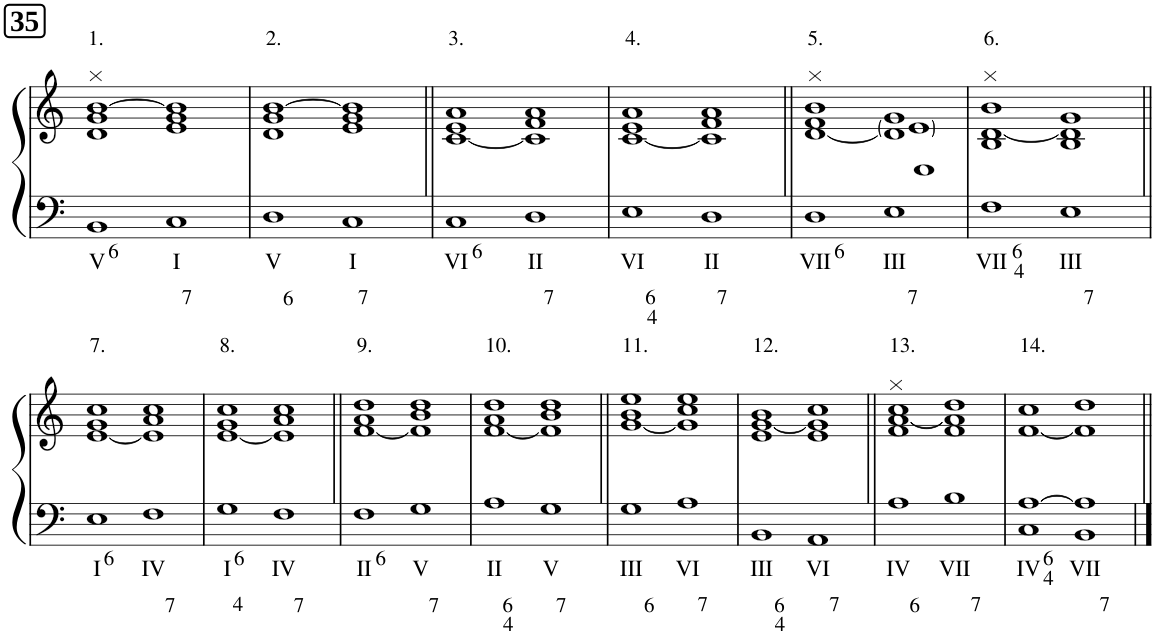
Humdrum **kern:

**kern	**text	**kern
*part1	*part1	*part1
*staff2	*staff2	*staff1
*I"Piano	*	*
*I'Pno	*	*
*clefF4	*	*clefG2
*k[]	*	*k[]
*M8/4	*	*M8/4
!!LO:REH:place=s1:a:B:cj:fs=14:t=35
=1	=1	=1
!	!	!LO:TX:a:t=1.
!LO:TX:b:t=6	!	!
!	!LO:LY:b	!
1BB	V	1d 1g [1b
!LO:TX:b:t=7	!	!
!	!LO:LY:b	!
1C	I	1e 1g 1b]
=2	=2	=2
!	!	!LO:TX:a:t=2.
!LO:TX:b:t=6	!	!
!	!LO:LY:b	!
1D	V	1d 1g [1b
!LO:TX:b:t=7	!	!
!	!LO:LY:b	!
1C	I	1e 1g 1b]
=3||	=3||	=3||
!	!	!LO:TX:a:t=3.
!LO:TX:b:t=6	!	!
!	!LO:LY:b	!
1C	VI	[1c 1e 1a
!LO:TX:b:t=7	!	!
!	!LO:LY:b	!
1D	II	1c] 1f 1a
=4	=4	=4
!	!	!LO:TX:a:t=4.
!LO:TX:b:t=6	!	!
!LO:TX:b:t=4	!	!
!	!LO:LY:b	!
1E	VI	[1c 1e 1a
!LO:TX:b:t=7	!	!
!	!LO:LY:b	!
1D	II	1c] 1f 1a
=5||	=5||	=5||
!	!	!LO:TX:a:t=5.
!LO:TX:b:t=6	!	!
!	!LO:LY:b	!
1D	VII	[1d 1f 1b
!LO:TX:b:t=7	!	!
!	!LO:LY:b	!
1E	III	1d] 1e 1g 1b
=6	=6	=6
!	!	!LO:TX:a:t=6.
!LO:TX:b:t=6	!	!
!LO:TX:b:t=4	!	!
!	!LO:LY:b	!
1F	VII	1B [1d 1b
!LO:TX:b:t=7	!	!
!	!LO:LY:b	!
1E	III	1B 1d] 1g
!!LO:LB:g=z
=7||	=7||	=7||
!	!	!LO:TX:a:t=7.
!LO:TX:b:t=6	!	!
!	!LO:LY:b	!
1E	I	[1e 1g 1cc
!LO:TX:b:t=7	!	!
!	!LO:LY:b	!
1F	IV	1e] 1a 1cc
=8	=8	=8
!	!	!LO:TX:a:t=8.
!LO:TX:b:t=6	!	!
!LO:TX:b:t=4	!	!
!	!LO:LY:b	!
1G	I	[1e 1g 1cc
!LO:TX:b:t=7	!	!
!	!LO:LY:b	!
1F	IV	1e] 1a 1cc
=9||	=9||	=9||
!	!	!LO:TX:a:t=9.
!LO:TX:b:t=6	!	!
!	!LO:LY:b	!
1F	II	[1f 1a 1dd
!LO:TX:b:t=7	!	!
!	!LO:LY:b	!
1G	V	1f] 1b 1dd
=10	=10	=10
!	!	!LO:TX:a:t=10.
!LO:TX:b:t=6	!	!
!LO:TX:b:t=4	!	!
!	!LO:LY:b	!
1A	II	[1f 1a 1dd
!LO:TX:b:t=7	!	!
!	!LO:LY:b	!
1G	V	1f] 1b 1dd
=11||	=11||	=11||
!	!	!LO:TX:a:t=11.
!LO:TX:b:t=6	!	!
!	!LO:LY:b	!
1G	III	[1g 1b 1ee
!LO:TX:b:t=7	!	!
!	!LO:LY:b	!
1A	VI	1g] 1cc 1ee
=12	=12	=12
!	!	!LO:TX:a:t=12.
!LO:TX:b:t=6	!	!
!LO:TX:b:t=4	!	!
!	!LO:LY:b	!
1BB	III	1e [1g 1b
!LO:TX:b:t=7	!	!
!	!LO:LY:b	!
1AA	VI	1e 1g] 1cc
=13||	=13||	=13||
!	!	!LO:TX:a:t=13.
!LO:TX:b:t=6	!	!
!	!LO:LY:b	!
1A	IV	1f [1a 1cc
!LO:TX:b:t=7	!	!
!	!LO:LY:b	!
1B	VII	1f 1a] 1dd
=14	=14	=14
!	!	!LO:TX:a:t=14.
!LO:TX:b:t=6	!	!
!LO:TX:b:t=4	!	!
!	!LO:LY:b	!
1C [1A	IV	[1f 1cc
!LO:TX:b:t=7	!	!
!	!LO:LY:b	!
1BB 1A]	VII	1f] 1dd
=||	=||	=||
*-	*-	*-
